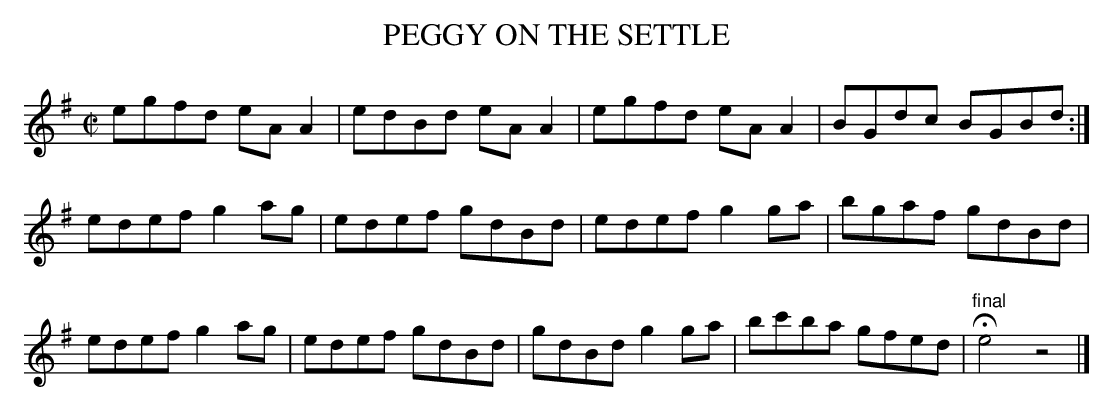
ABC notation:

X:1
T:PEGGY ON THE SETTLE
M:C|
L:1/8
K:Em
egfd eAA2|edBd eAA2|egfd eAA2|BGdc BGBd:|
edef g2ag|edef gdBd|edef g2ga|bgaf gdBd|
edef g2ag|edef gdBd|gdBd g2ga|bc'ba gfed|\
"final"He4z4|]
